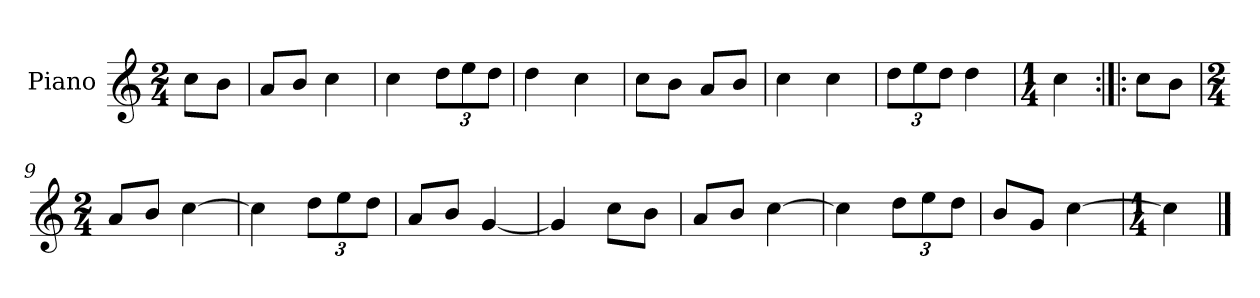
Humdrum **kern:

**kern
*part1
*staff1
*I"Piano
*I'Pno.
*clefG2
*k[]
*M2/4
=
8cc\L
8b\J
=1
8a/L
8b/J
4cc\
=2
4cc\
*Xbrackettup
12dd\L
12ee\
12dd\J
=3
4dd\
4cc\
=4
8cc\L
8b\J
8a/L
8b/J
=5
4cc\
4cc\
=6
12dd\L
12ee\
12dd\J
4dd\
=7
*M1/4
4cc\
=8:|!|:
8cc\L
8b\J
=9
*M2/4
8a/L
8b/J
[4cc\
=10
4cc\]
12dd\L
12ee\
12dd\J
=11
8a/L
8b/J
[4g/
=12
4g/]
8cc\L
8b\J
!!LO:LB:g=z
=13
8a/L
8b/J
[4cc\
=14
4cc\]
12dd\L
12ee\
12dd\J
=15
8b/L
8g/J
[4cc\
=16
*M1/4
4cc\]
==
*-
